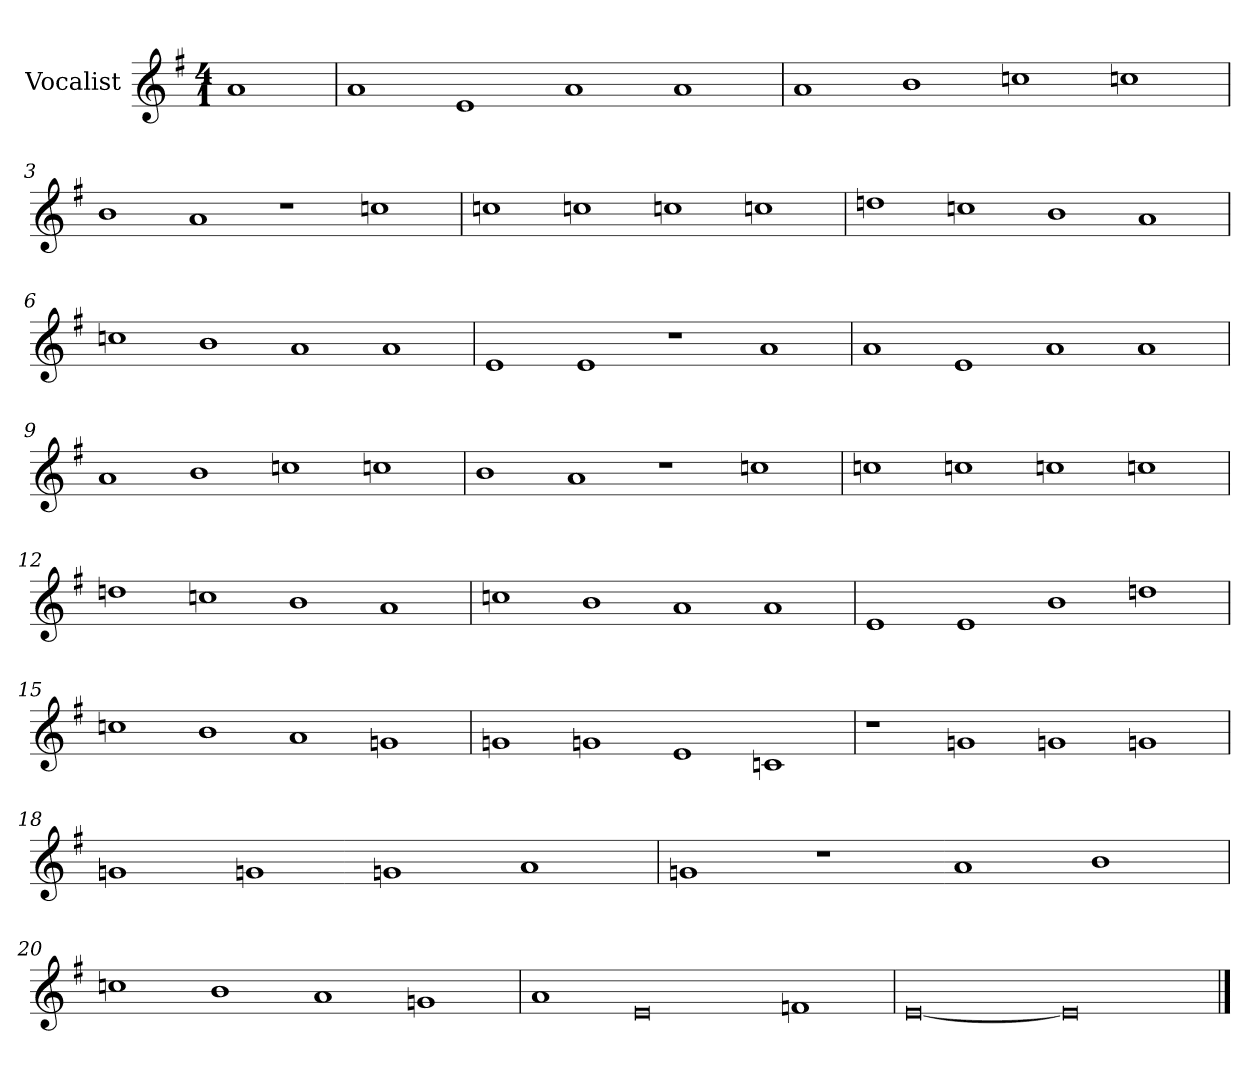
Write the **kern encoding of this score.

**kern
*part1
*staff1
*I"Vocalist
*k[f#]
*e:
*M4/1
=
1a
=1
1a
1e
1a
1a
=2
1a
1b
1ccn
1ccn
=3
1b
1a
1r
1ccn
=4
1ccn
1ccn
1ccn
1ccn
=5
1ddn
1ccn
1b
1a
=6
1ccn
1b
1a
1a
=7
1e
1e
1r
1a
=8
1a
1e
1a
1a
=9
1a
1b
1ccn
1ccn
=10
1b
1a
1r
1ccn
=11
1ccn
1ccn
1ccn
1ccn
=12
1ddn
1ccn
1b
1a
=13
1ccn
1b
1a
1a
=14
1e
1e
1b
1ddn
=15
1ccn
1b
1a
1gn
=16
1gn
1gn
1e
1cn
=17
1r
1gn
1gn
1gn
=18
1gn
1gn
1gn
1a
=19
1gn
1r
1a
1b
=20
1ccn
1b
1a
1gn
=21
1a
0e
1fn
=22
[0e
0e]
==
*-
